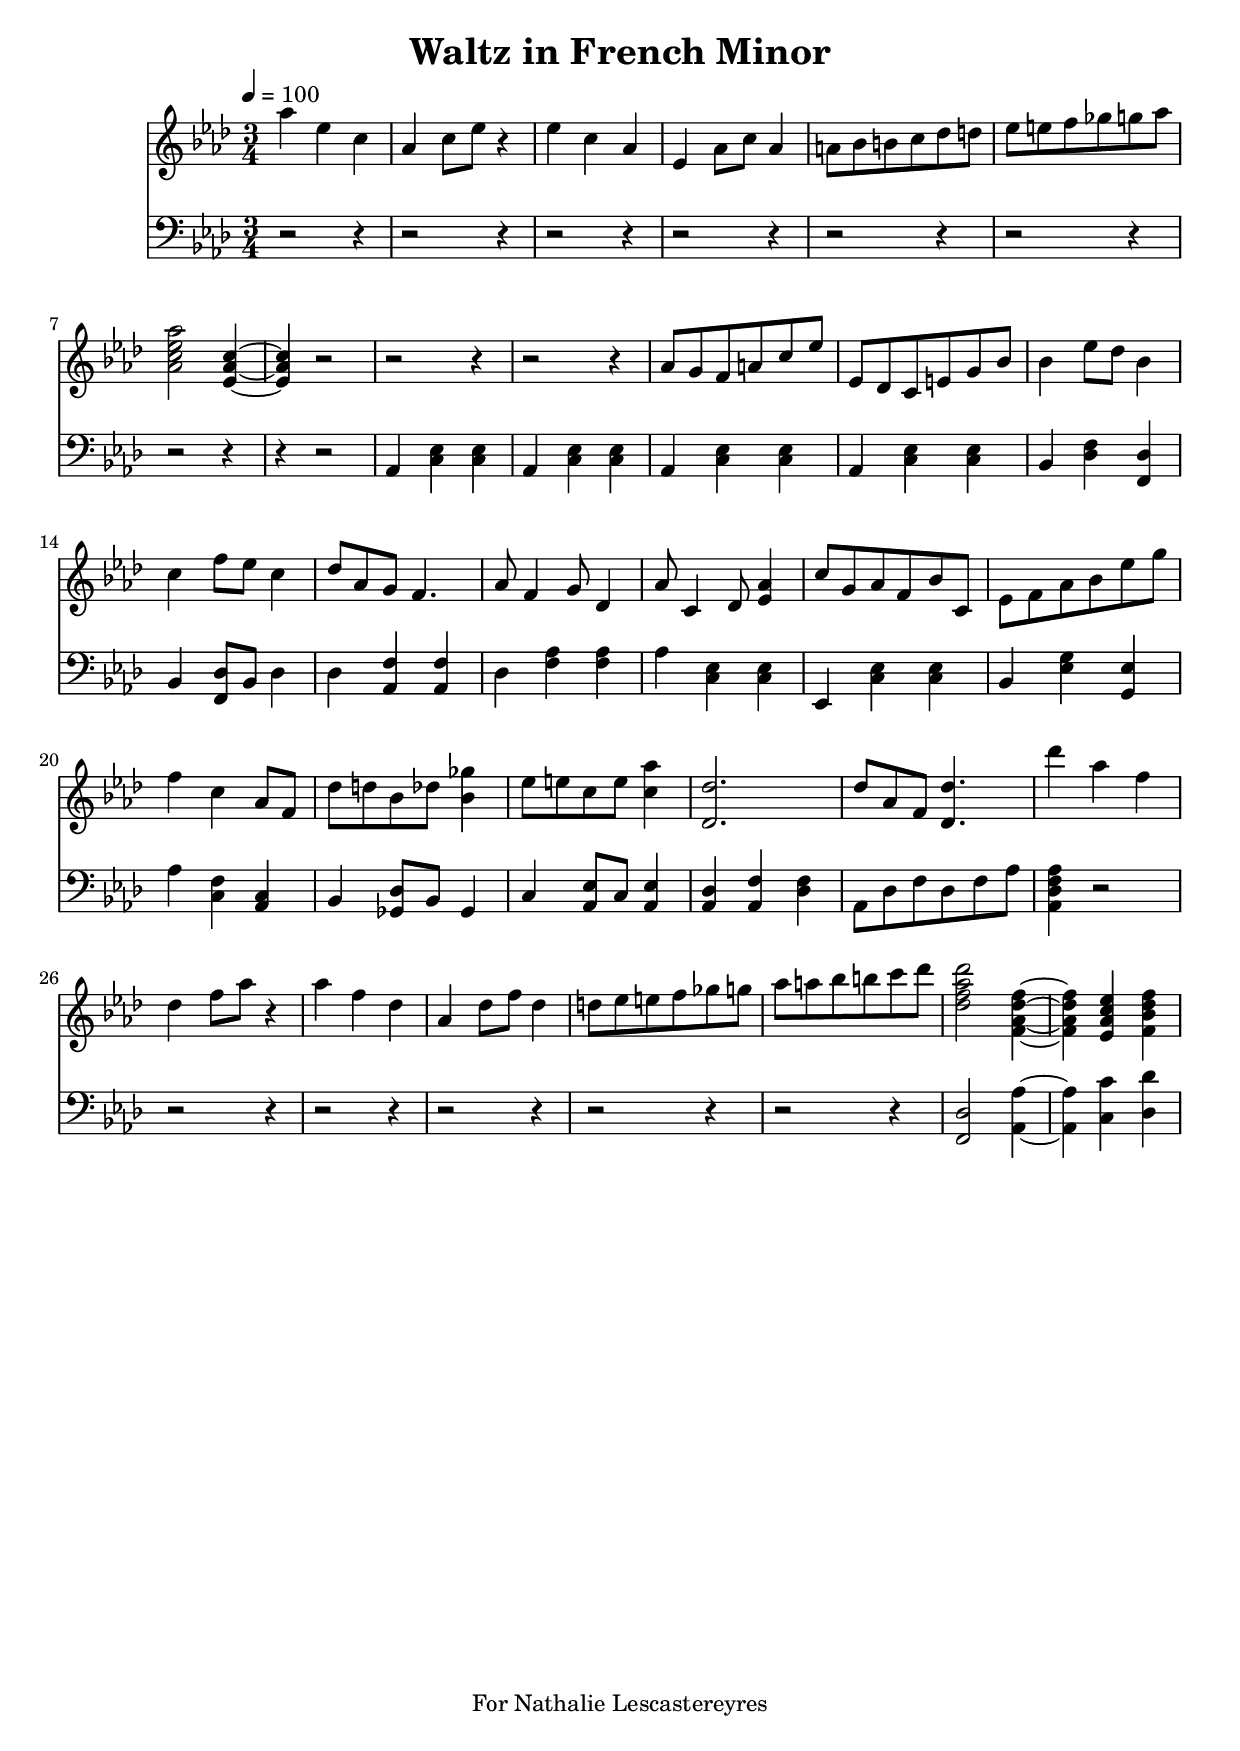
\version "2.18.2"
\header {
	title = "Waltz in French Minor"
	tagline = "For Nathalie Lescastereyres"
}

upper = \relative c''' {
	\clef treble
	\key aes \major
	\time 3/4
	\tempo 4 = 100
	aes4 ees c | aes c8 ees r4 |
	ees c aes | ees aes8 c aes4 |
	a8 bes b c des d | ees e f ges g aes |
	<aes c, ees aes,>2 <ees, aes c>4~ | <ees aes c>4 r2 |
	r2 r4 | r2 r4 | aes8 g f a c ees | ees, des c e g bes |
	bes4 ees8 des bes4 | c f8 ees c4 |
	des8 aes g f4. | aes8 f4 g8 des4 |
	aes'8 c,4 des8 <ees aes>4 | c'8 g aes f bes c, |
	ees8 f aes bes ees g | f4 c aes8 f |
	des'8 d bes des <bes ges'>4 | ees8 e c e <c aes'>4 |
	<des des,>2. | des8 aes f <des des'>4. |
	des''4 aes f | des f8 aes r4 |
	aes4 f des | aes des8 f des4 |
	d8 ees e f ges g | aes a bes b c des |
	<des, f aes des>2 <f, aes des f>4~ | <f aes des f>4 <ees aes c ees> <f bes des f> |
}

lower = \relative c {
	\clef bass
	\key aes \major
	\time 3/4
	r2 r4 |r2 r4 | r2 r4 | r2 r4 | r2 r4 | r2 r4 | r2 r4 | r4 r2 |
	aes4 <c ees> <c ees> | aes <c ees> <c ees> |
	aes <c ees> <c ees> | aes <c ees> <c ees> |
	bes <des f> <des f,> | bes <f des'>8 bes des4 |
	des4 <aes f'> <aes f'> | des <aes' f> <aes f> |
	aes <c, ees> <c ees> | ees, <c' ees> <c ees> |
	bes <ees g> <ees g,> | aes <c, f> <aes c> |
	bes <ges des'>8 bes ges4 | c <aes ees'>8 c <aes ees'>4 |
	<aes des> <aes f'> <des f> | aes8 des f des f aes | <aes, des f aes>4 r2 |
	r2 r4 | r2 r4 | r2 r4 | r2 r4 | r2 r4 | <f des'>2 <aes aes'>4~ | <aes aes'>4 <c c'> <des des'> | 
}
\score {
	<<
		\new Staff = "upper" \upper
		\new Staff = "lower" \lower
	>>
	\layout { }
	\midi { }
}